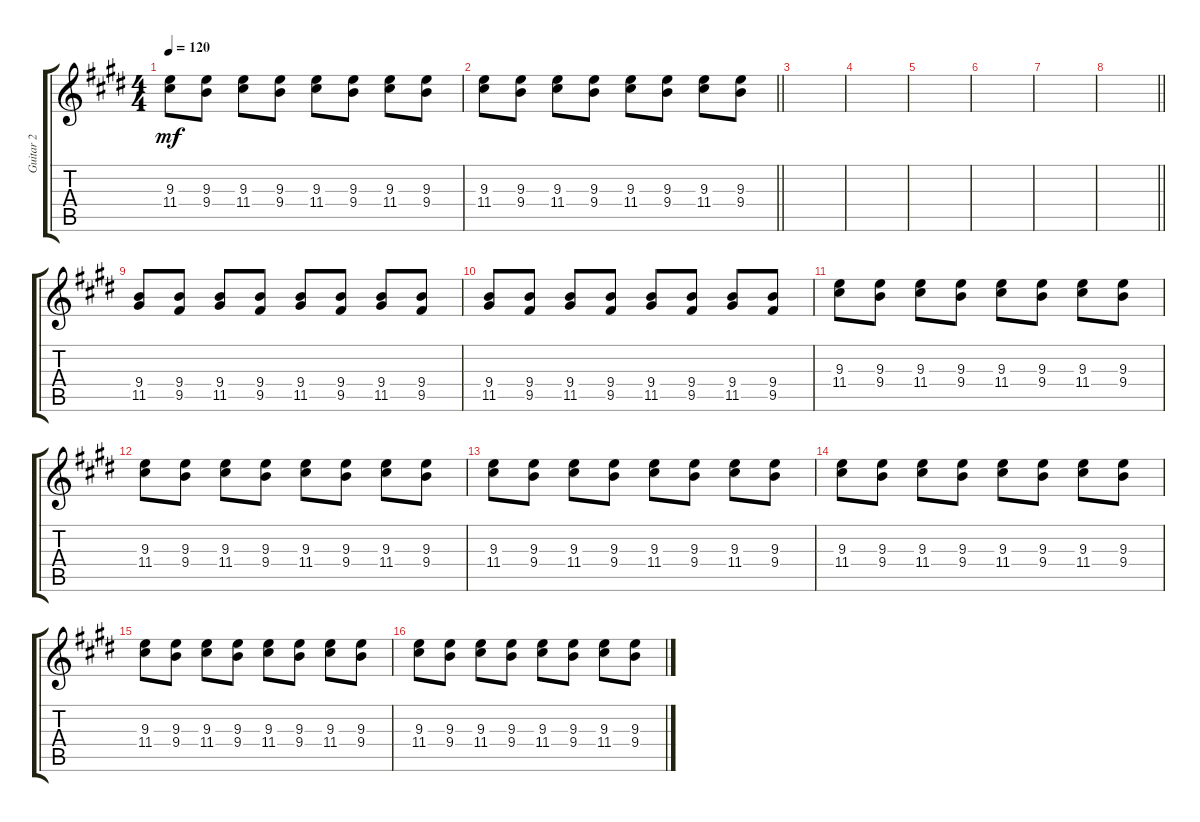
\track ("Guitar 2" "Guitar 2") {instrument electricguitarclean}
\staff {score tabs}
\tuning (E4 B3 G3 D3 A2 E2) {hide}
\ts (4 4)
\tempo 120
\clef g2
\ks e
(9.3 11.4).8{dy mf} (9.3 9.4).8 (9.3 11.4).8 (9.3 9.4).8 (9.3 11.4).8 (9.3 9.4).8 (9.3 11.4).8 (9.3 9.4).8 |
\barLineRight lightlight
(9.3 11.4).8 (9.3 9.4).8 (9.3 11.4).8 (9.3 9.4).8 (9.3 11.4).8 (9.3 9.4).8 (9.3 11.4).8 (9.3 9.4).8 |
|
|
|
|
|
\barLineRight lightlight
|
(9.4 11.5).8 (9.4 9.5).8 (9.4 11.5).8 (9.4 9.5).8 (9.4 11.5).8 (9.4 9.5).8 (9.4 11.5).8 (9.4 9.5).8 |
(9.4 11.5).8 (9.4 9.5).8 (9.4 11.5).8 (9.4 9.5).8 (9.4 11.5).8 (9.4 9.5).8 (9.4 11.5).8 (9.4 9.5).8 |
(9.3 11.4).8 (9.3 9.4).8 (9.3 11.4).8 (9.3 9.4).8 (9.3 11.4).8 (9.3 9.4).8 (9.3 11.4).8 (9.3 9.4).8 |
(9.3 11.4).8 (9.3 9.4).8 (9.3 11.4).8 (9.3 9.4).8 (9.3 11.4).8 (9.3 9.4).8 (9.3 11.4).8 (9.3 9.4).8 |
(9.3 11.4).8 (9.3 9.4).8 (9.3 11.4).8 (9.3 9.4).8 (9.3 11.4).8 (9.3 9.4).8 (9.3 11.4).8 (9.3 9.4).8 |
(9.3 11.4).8 (9.3 9.4).8 (9.3 11.4).8 (9.3 9.4).8 (9.3 11.4).8 (9.3 9.4).8 (9.3 11.4).8 (9.3 9.4).8 |
(9.3 11.4).8 (9.3 9.4).8 (9.3 11.4).8 (9.3 9.4).8 (9.3 11.4).8 (9.3 9.4).8 (9.3 11.4).8 (9.3 9.4).8 |
(9.3 11.4).8 (9.3 9.4).8 (9.3 11.4).8 (9.3 9.4).8 (9.3 11.4).8 (9.3 9.4).8 (9.3 11.4).8 (9.3 9.4).8
